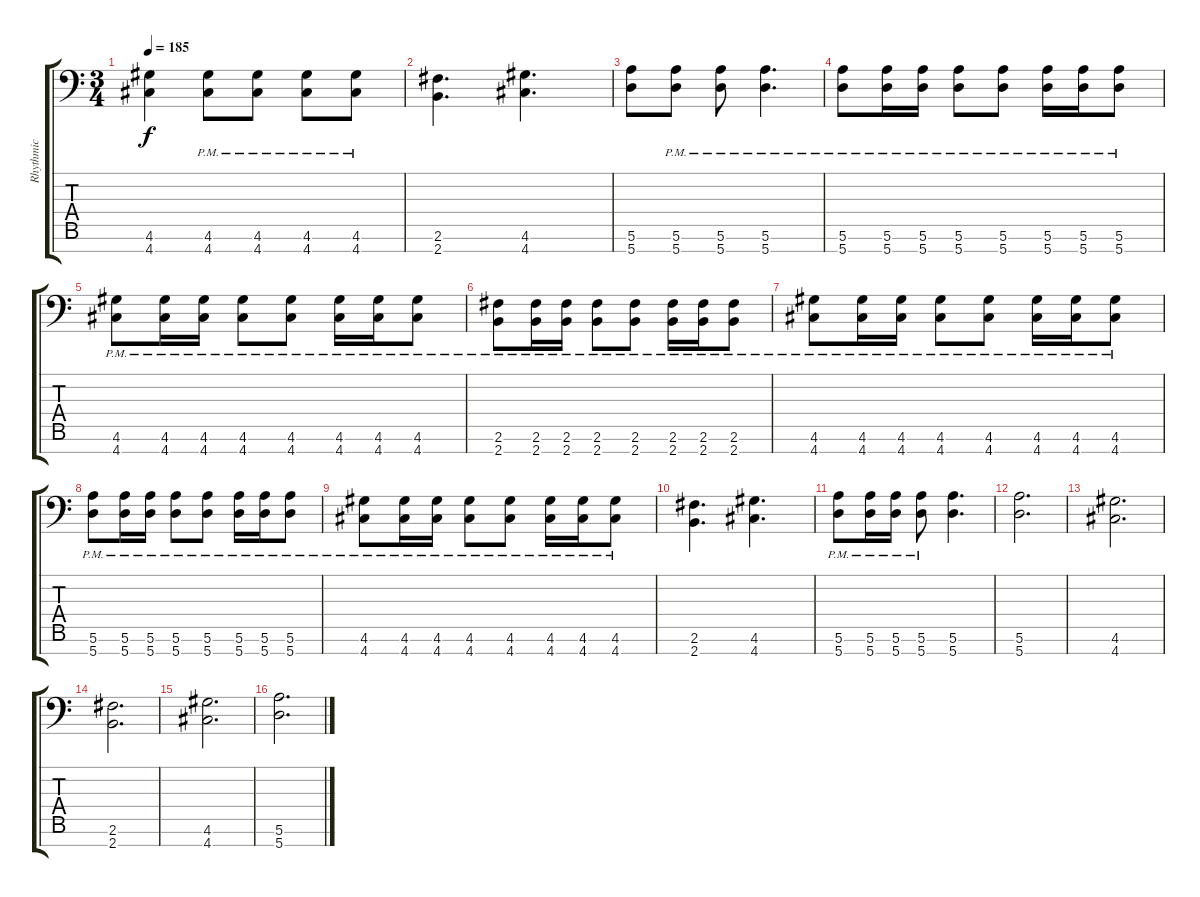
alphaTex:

\track ("Rhythmic" "Rhythmic") {instrument electricguitarjazz}
\staff {score tabs}
\tuning (E4 B3 G3 D3 A2 E2 A1) {hide}
\ts (3 4)
\tempo 185
\clef f4
\ks c
(4.6 4.7).4{dy f} (4.6{pm} 4.7{pm}).8 (4.6{pm} 4.7{pm}).8 (4.6{pm} 4.7{pm}).8 (4.6{pm} 4.7{pm}).8 |
(2.6 2.7).4{d} (4.6 4.7).4{d} |
(5.6 5.7).8 (5.6{pm} 5.7{pm}).8 (5.6{pm} 5.7{pm}).8 (5.6{pm} 5.7{pm}).4{d} |
(5.6{pm} 5.7{pm}).8 (5.6{pm} 5.7{pm}).16 (5.6{pm} 5.7{pm}).16 (5.6{pm} 5.7{pm}).8 (5.6{pm} 5.7{pm}).8 (5.6{pm} 5.7{pm}).16 (5.6{pm} 5.7{pm}).16 (5.6{pm} 5.7{pm}).8 |
(4.6{pm} 4.7{pm}).8 (4.6{pm} 4.7{pm}).16 (4.6{pm} 4.7{pm}).16 (4.6{pm} 4.7{pm}).8 (4.6{pm} 4.7{pm}).8 (4.6{pm} 4.7{pm}).16 (4.6{pm} 4.7{pm}).16 (4.6{pm} 4.7{pm}).8 |
(2.6{pm} 2.7{pm}).8 (2.6{pm} 2.7{pm}).16 (2.6{pm} 2.7{pm}).16 (2.6{pm} 2.7{pm}).8 (2.6{pm} 2.7{pm}).8 (2.6{pm} 2.7{pm}).16 (2.6{pm} 2.7{pm}).16 (2.6{pm} 2.7{pm}).8 |
(4.6{pm} 4.7{pm}).8 (4.6{pm} 4.7{pm}).16 (4.6{pm} 4.7{pm}).16 (4.6{pm} 4.7{pm}).8 (4.6{pm} 4.7{pm}).8 (4.6{pm} 4.7{pm}).16 (4.6{pm} 4.7{pm}).16 (4.6{pm} 4.7{pm}).8 |
(5.6{pm} 5.7{pm}).8 (5.6{pm} 5.7{pm}).16 (5.6{pm} 5.7{pm}).16 (5.6{pm} 5.7{pm}).8 (5.6{pm} 5.7{pm}).8 (5.6{pm} 5.7{pm}).16 (5.6{pm} 5.7{pm}).16 (5.6{pm} 5.7{pm}).8 |
(4.6{pm} 4.7{pm}).8 (4.6{pm} 4.7{pm}).16 (4.6{pm} 4.7{pm}).16 (4.6{pm} 4.7{pm}).8 (4.6{pm} 4.7{pm}).8 (4.6{pm} 4.7{pm}).16 (4.6{pm} 4.7{pm}).16 (4.6{pm} 4.7{pm}).8 |
(2.6 2.7).4{d} (4.6 4.7).4{d} |
(5.6{pm} 5.7{pm}).8 (5.6{pm} 5.7{pm}).16 (5.6{pm} 5.7{pm}).16 (5.6{pm} 5.7{pm}).8 (5.6 5.7).4{d} |
(5.6 5.7).2{d} |
(4.6 4.7).2{d} |
(2.6 2.7).2{d} |
(4.6 4.7).2{d} |
(5.6 5.7).2{d}
